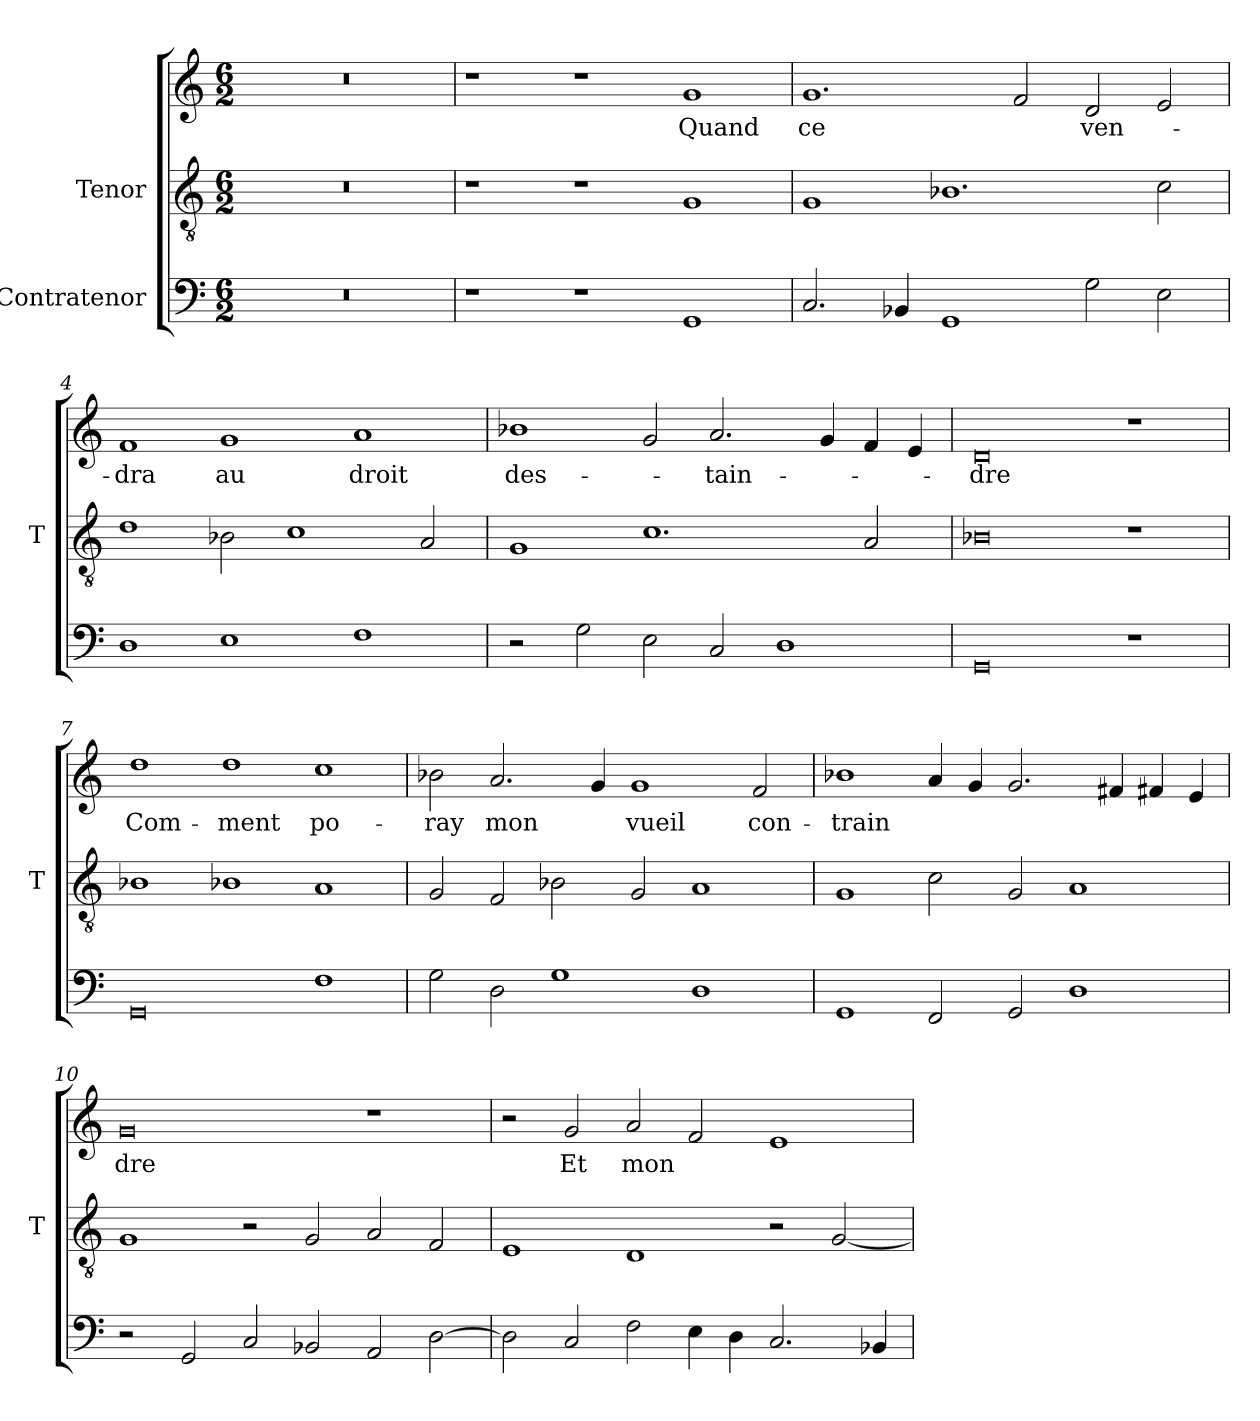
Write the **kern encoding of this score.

**kern	**kern	**kern	**text
*part3	*part2	*part1	*part1
*staff3	*staff2	*staff1	*staff1
*I"Contratenor	*I"Tenor	*	*
*	*I'T	*	*
*clefF4	*clefGv2	*clefG2	*
*M6/2	*M6/2	*M6/2	*
=1	=1	=1	=1
0.r	0.r	0.r	.
=2	=2	=2	=2
1r	1r	1r	.
1r	1r	1r	.
1GG	1G	1g	-Quand
=3	=3	=3	=3
2.C	1G	1.g	-ce
4BB-X	.	.	.
1GG	1.B-X	.	.
.	.	2f	.
2G	.	2d	ven-
2E	2c	2e	.
=4	=4	=4	=4
1D	1d	1f	-dra
1E	2B-X	1g	-au
.	1c	.	.
1F	.	1a	-droit
.	2A	.	.
=5	=5	=5	=5
2r	1G	1b-X	des-
2G	.	.	.
2E	1.c	2g	.
2C	.	2.a	-tain-
1D	.	.	.
.	.	4g	.
.	2A	4f	.
.	.	4e	.
=6	=6	=6	=6
0GG	0B-X	0d	-dre
1r	1r	1r	.
=7	=7	=7	=7
0GG	1B-X	1dd	Com-
.	1B-X	1dd	-ment
1F	1A	1cc	po-
=8	=8	=8	=8
2G	2G	2b-X	-ray
2D	2F	2.a	-mon
1G	2B-X	.	.
.	.	4g	.
.	2G	1g	-vueil
1D	1A	.	.
.	.	2f	con-
=9	=9	=9	=9
1GG	1G	1b-X	-train
2FF	2c	4a	.
.	.	4g	.
2GG	2G	2.g	.
1D	1A	.	.
.	.	4f#X	.
.	.	4f#X	.
.	.	4e	.
=10	=10	=10	=10
2r	1G	0g	-dre
2GG	.	.	.
2C	2r	.	.
2BB-X	2G	.	.
2AA	2A	1r	.
[2D	2F	.	.
=11	=11	=11	=11
2D]	1E	2r	.
2C	.	2g	-Et
2F	1D	2a	-mon
4E	.	2f	.
4D	.	.	.
2.C	2r	1e	.
.	[2G	.	.
4BB-X	.	.	.
=	=	=	=
*-	*-	*-	*-
